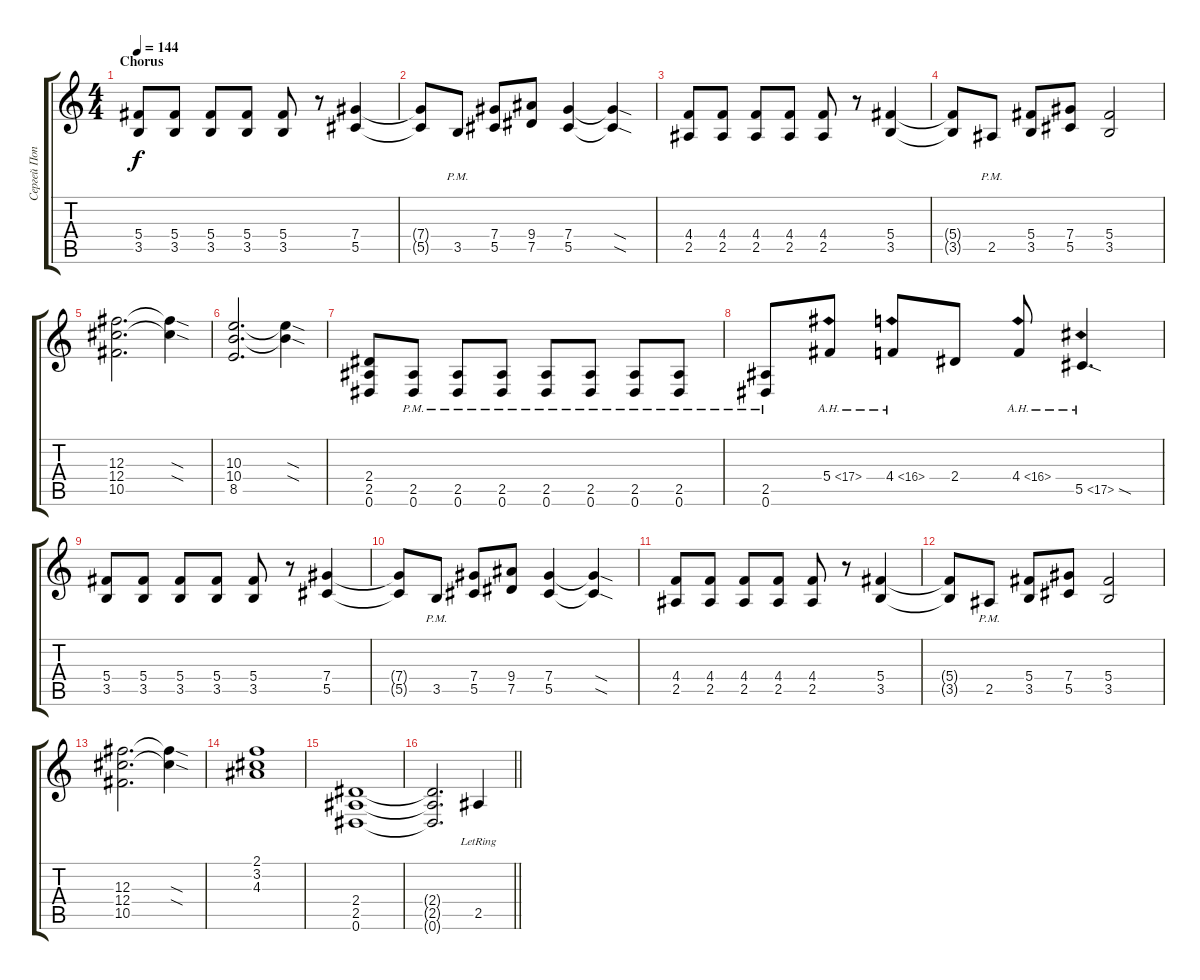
\track ("Сергей Попов" "Сергей Поп") {instrument electricguitarclean}
\staff {score tabs}
\tuning (Eb4 Bb3 Gb3 Db3 Ab2 Eb2) {hide}
\ts (4 4)
\section ("" "Chorus")
\tempo 144
\clef g2
\ks c
(5.4 3.5).8{dy f} (5.4 3.5).8 (5.4 3.5).8 (5.4 3.5).8 (5.4 3.5).8 r.8 (7.4 5.5).4 |
(7.4{t} 5.5{t}).8 3.5{pm}.8 (7.4 5.5).8 (9.4 7.5).8 (7.4 5.5).4 (7.4{sod t} 5.5{sod t}).4 |
(4.4 2.5).8 (4.4 2.5).8 (4.4 2.5).8 (4.4 2.5).8 (4.4 2.5).8 r.8 (5.4 3.5).4 |
(5.4{t} 3.5{t}).8 2.5{pm}.8 (5.4 3.5).8 (7.4 5.5).8 (5.4 3.5).2 |
(12.3 12.4 10.5).2{d} (12.3{sod t} 12.4{sod t}).4 |
(10.3 10.4 8.5).2{d} (10.3{sod t} 10.4{sod t}).4 |
(2.4 2.5 0.6).8 (2.5{pm} 0.6{pm}).8 (2.5{pm} 0.6{pm}).8 (2.5{pm} 0.6{pm}).8 (2.5{pm} 0.6{pm}).8 (2.5{pm} 0.6{pm}).8 (2.5{pm} 0.6{pm}).8 (2.5{pm} 0.6{pm}).8 |
(2.5{pm} 0.6{pm}).8 5.4{ah 12}.8 4.4{ah 12}.8 2.4.8 4.4{ah 12}.8 5.5{ah 12 sod}.4{d} |
(5.4 3.5).8 (5.4 3.5).8 (5.4 3.5).8 (5.4 3.5).8 (5.4 3.5).8 r.8 (7.4 5.5).4 |
(7.4{t} 5.5{t}).8 3.5{pm}.8 (7.4 5.5).8 (9.4 7.5).8 (7.4 5.5).4 (7.4{sod t} 5.5{sod t}).4 |
(4.4 2.5).8 (4.4 2.5).8 (4.4 2.5).8 (4.4 2.5).8 (4.4 2.5).8 r.8 (5.4 3.5).4 |
(5.4{t} 3.5{t}).8 2.5{pm}.8 (5.4 3.5).8 (7.4 5.5).8 (5.4 3.5).2 |
(12.3 12.4 10.5).2{d} (12.3{sod t} 12.4{sod t}).4 |
(2.1 3.2 4.3).1 |
(2.4 2.5 0.6).1 |
\barLineRight lightlight
(2.4{t} 2.5{t} 0.6{t}).2{d} 2.5{lr}.4{instrument electricguitarclean}
